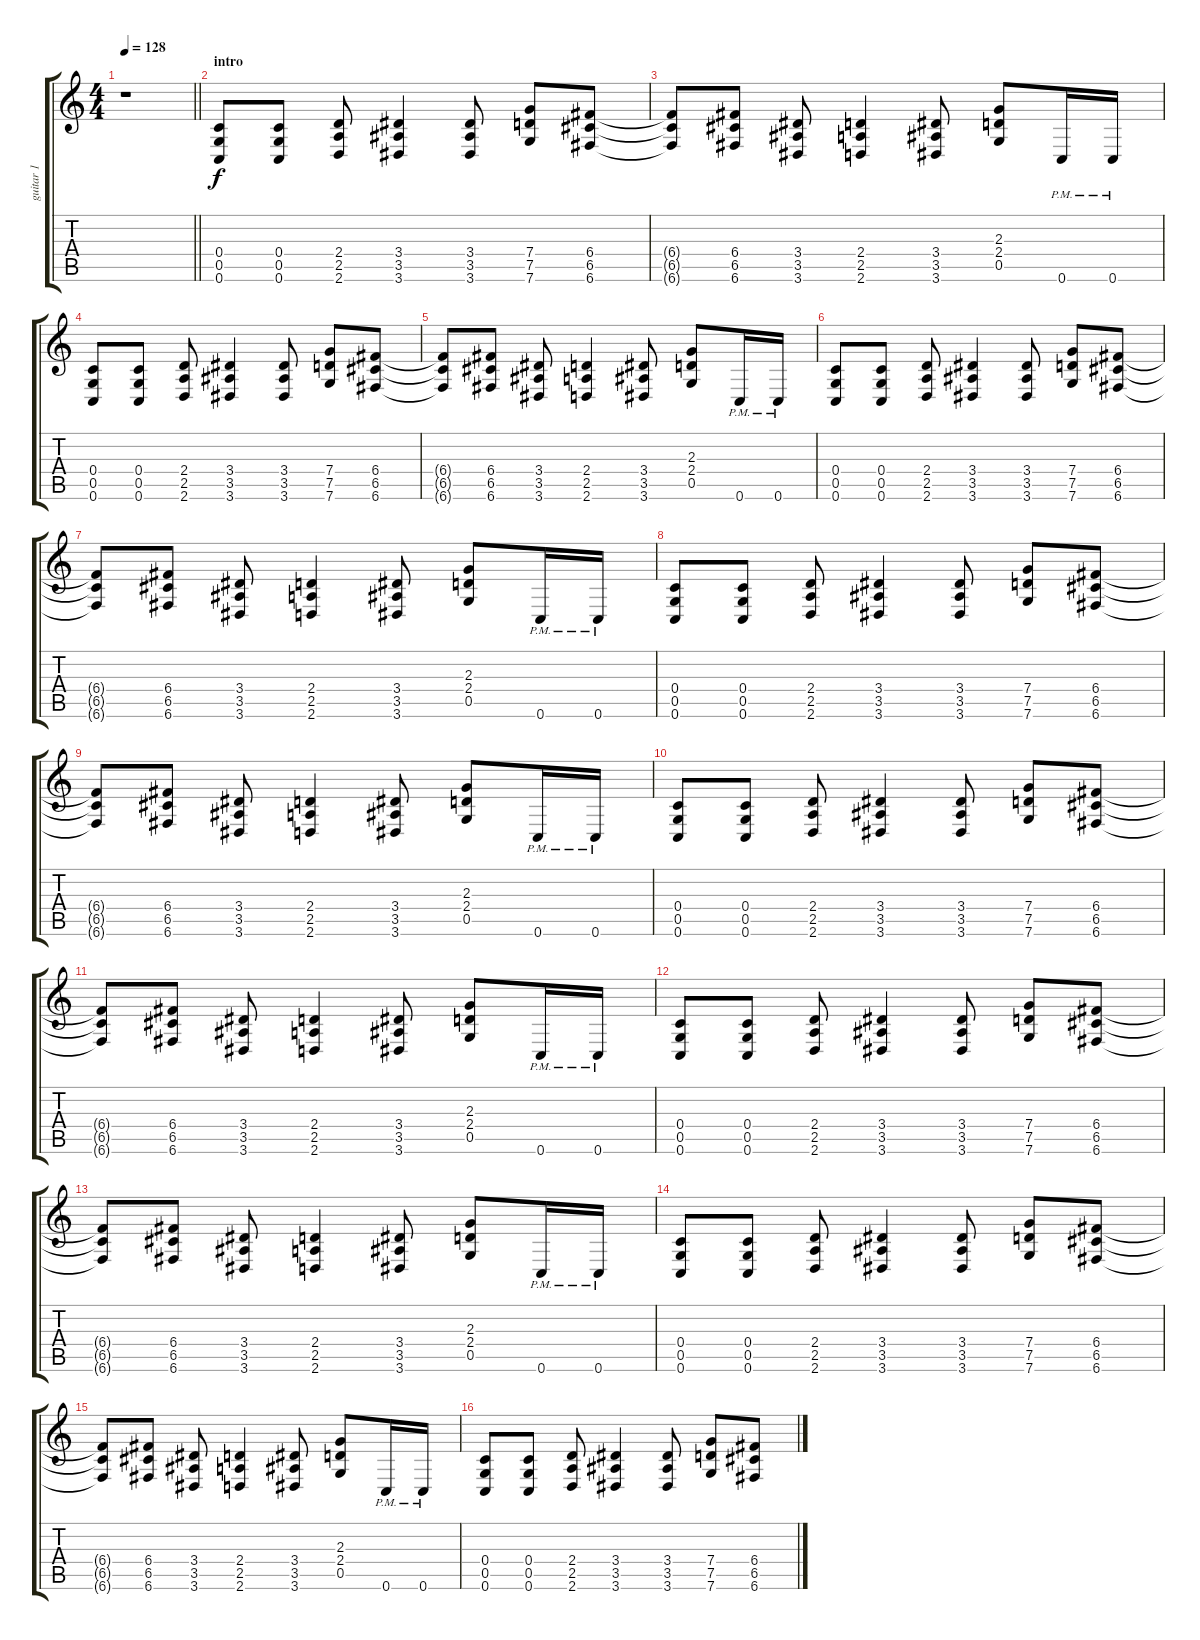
\track ("guitar 1" "guitar 1") {instrument distortionguitar}
\staff {score tabs}
\tuning (D4 A3 F3 C3 G2 C2) {hide}
\ts (4 4)
\tempo 128
\tempo 157
\tempo 128
\clef g2
\barLineRight lightlight
\ks c
r.1{dy f instrument distortionguitar} |
\section ("" "intro")
(0.4 0.5 0.6).8 (0.4 0.5 0.6).8 (2.4 2.5 2.6).8 (3.4 3.5 3.6).4 (3.4 3.5 3.6).8 (7.4 7.5 7.6).8 (6.4 6.5 6.6).8 |
(6.4{t} 6.5{t} 6.6{t}).8 (6.4 6.5 6.6).8 (3.4 3.5 3.6).8 (2.4 2.5 2.6).4 (3.4 3.5 3.6).8 (2.3 2.4 0.5).8 0.6{pm}.16 0.6{pm}.16 |
(0.4 0.5 0.6).8 (0.4 0.5 0.6).8 (2.4 2.5 2.6).8 (3.4 3.5 3.6).4 (3.4 3.5 3.6).8 (7.4 7.5 7.6).8 (6.4 6.5 6.6).8 |
(6.4{t} 6.5{t} 6.6{t}).8 (6.4 6.5 6.6).8 (3.4 3.5 3.6).8 (2.4 2.5 2.6).4 (3.4 3.5 3.6).8 (2.3 2.4 0.5).8 0.6{pm}.16 0.6{pm}.16 |
(0.4 0.5 0.6).8 (0.4 0.5 0.6).8 (2.4 2.5 2.6).8 (3.4 3.5 3.6).4 (3.4 3.5 3.6).8 (7.4 7.5 7.6).8 (6.4 6.5 6.6).8 |
(6.4{t} 6.5{t} 6.6{t}).8 (6.4 6.5 6.6).8 (3.4 3.5 3.6).8 (2.4 2.5 2.6).4 (3.4 3.5 3.6).8 (2.3 2.4 0.5).8 0.6{pm}.16 0.6{pm}.16 |
(0.4 0.5 0.6).8 (0.4 0.5 0.6).8 (2.4 2.5 2.6).8 (3.4 3.5 3.6).4 (3.4 3.5 3.6).8 (7.4 7.5 7.6).8 (6.4 6.5 6.6).8 |
(6.4{t} 6.5{t} 6.6{t}).8 (6.4 6.5 6.6).8 (3.4 3.5 3.6).8 (2.4 2.5 2.6).4 (3.4 3.5 3.6).8 (2.3 2.4 0.5).8 0.6{pm}.16 0.6{pm}.16 |
(0.4 0.5 0.6).8 (0.4 0.5 0.6).8 (2.4 2.5 2.6).8 (3.4 3.5 3.6).4 (3.4 3.5 3.6).8 (7.4 7.5 7.6).8 (6.4 6.5 6.6).8 |
(6.4{t} 6.5{t} 6.6{t}).8 (6.4 6.5 6.6).8 (3.4 3.5 3.6).8 (2.4 2.5 2.6).4 (3.4 3.5 3.6).8 (2.3 2.4 0.5).8 0.6{pm}.16 0.6{pm}.16 |
(0.4 0.5 0.6).8 (0.4 0.5 0.6).8 (2.4 2.5 2.6).8 (3.4 3.5 3.6).4 (3.4 3.5 3.6).8 (7.4 7.5 7.6).8 (6.4 6.5 6.6).8 |
(6.4{t} 6.5{t} 6.6{t}).8 (6.4 6.5 6.6).8 (3.4 3.5 3.6).8 (2.4 2.5 2.6).4 (3.4 3.5 3.6).8 (2.3 2.4 0.5).8 0.6{pm}.16 0.6{pm}.16 |
(0.4 0.5 0.6).8 (0.4 0.5 0.6).8 (2.4 2.5 2.6).8 (3.4 3.5 3.6).4 (3.4 3.5 3.6).8 (7.4 7.5 7.6).8 (6.4 6.5 6.6).8 |
(6.4{t} 6.5{t} 6.6{t}).8 (6.4 6.5 6.6).8 (3.4 3.5 3.6).8 (2.4 2.5 2.6).4 (3.4 3.5 3.6).8 (2.3 2.4 0.5).8 0.6{pm}.16 0.6{pm}.16 |
(0.4 0.5 0.6).8 (0.4 0.5 0.6).8 (2.4 2.5 2.6).8 (3.4 3.5 3.6).4 (3.4 3.5 3.6).8 (7.4 7.5 7.6).8 (6.4 6.5 6.6).8
